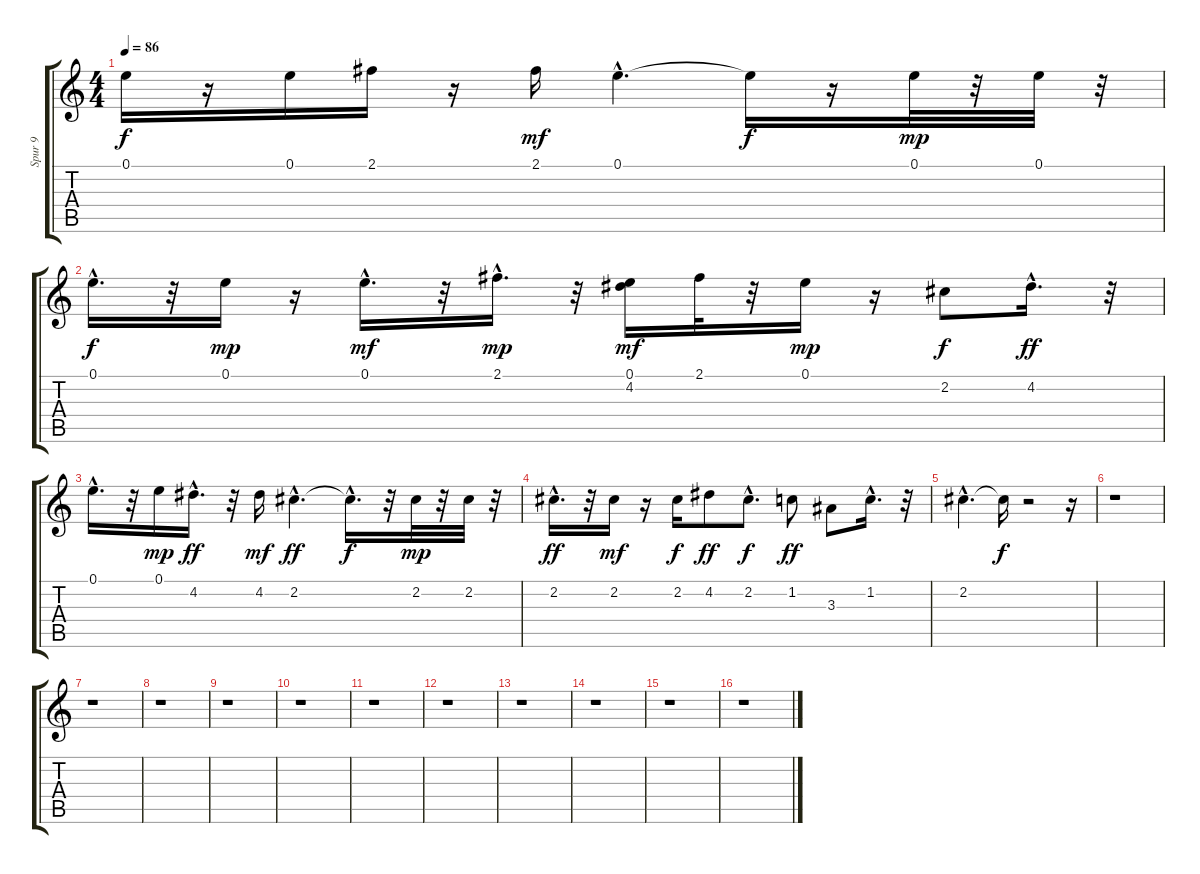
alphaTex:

\track ("Spur 9" "Spur 9") {instrument electricguitarjazz}
\staff {score tabs}
\tuning (E4 B3 G3 D3 A2 E2) {hide}
\ts (4 4)
\tempo 86
\clef g2
\ks c
0.1.16{dy f} r.16 0.1.16 2.1.16 r.16 2.1.16{dy mf} 0.1{hac}.4{d} 0.1{t}.16{dy f} r.16 0.1.32{dy mp} r.32 0.1.32 r.32 |
0.1{hac}.16{d dy f} r.32 0.1.16{dy mp} r.16 0.1{hac}.16{d dy mf} r.32 2.1{hac}.16{d dy mp} r.32 (0.1 4.2).16{dy mf} 2.1.32 r.32 0.1.16{dy mp} r.16 2.2.8{dy f} 4.2{hac}.16{d dy ff} r.32 |
0.1{hac}.16{d} r.32 0.1.16{dy mp} 4.2{hac}.16{d dy ff} r.32 4.2.16{dy mf} 2.2{hac}.4{d dy ff} 2.2{hac t}.16{d dy f} r.32 2.2.32{dy mp} r.32 2.2.32 r.32 |
2.2{hac}.16{d dy ff} r.32 2.2.16{dy mf} r.16 2.2.16{dy f} 4.2.8{dy ff} 2.2{hac}.8{d dy f} 1.2.8{dy ff} 3.3.8 1.2{hac}.16{d} r.32 |
2.2{hac}.4{d} 2.2{t}.16{dy f} r.2 r.16 |
r.1 |
r.1 |
r.1 |
r.1 |
r.1 |
r.1 |
r.1 |
r.1 |
r.1 |
r.1 |
r.1
